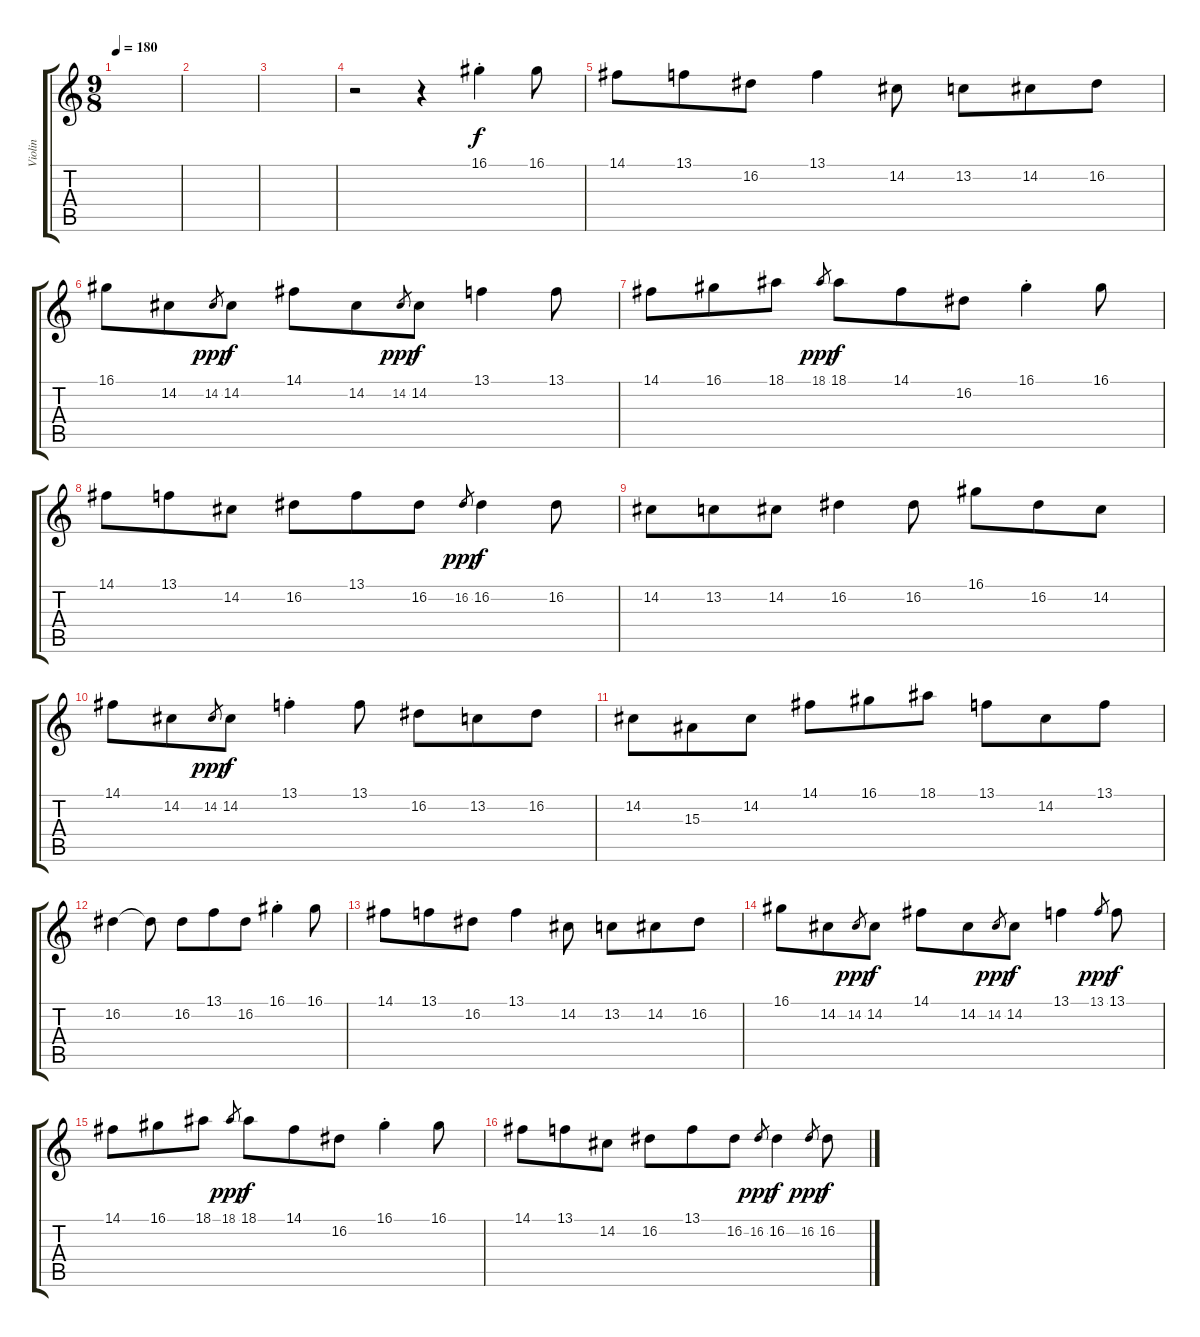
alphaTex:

\track ("Violin" "Violin") {instrument violin}
\staff {score tabs}
\tuning (E4 B3 G3 D3 A2 E2) {hide}
\ts (9 8)
\tempo 180
\clef g2
\ks c
|
|
|
r.2 r.4 16.1{st}.4 16.1.8 |
14.1.8 13.1.8 16.2.8 13.1.4 14.2.8 13.2.8 14.2.8 16.2.8 |
16.1.8 14.2.8 14.2.8{gr dy ppp} 14.2.8{dy f} 14.1.8 14.2.8 14.2.8{gr dy ppp} 14.2.8{dy f} 13.1.4 13.1.8 |
14.1.8 16.1.8 18.1.8 18.1.8{gr dy ppp} 18.1.8{dy f} 14.1.8 16.2.8 16.1{st}.4 16.1.8 |
14.1.8 13.1.8 14.2.8 16.2.8 13.1.8 16.2.8 16.2.8{gr dy ppp} 16.2.4{dy f} 16.2.8 |
14.2.8 13.2.8 14.2.8 16.2.4 16.2.8 16.1.8 16.2.8 14.2.8 |
14.1.8 14.2.8 14.2.8{gr dy ppp} 14.2.8{dy f} 13.1{st}.4 13.1.8 16.2.8 13.2.8 16.2.8 |
14.2.8 15.3.8 14.2.8 14.1.8 16.1.8 18.1.8 13.1.8 14.2.8 13.1.8 |
16.2.4 16.2{t}.8 16.2.8 13.1.8 16.2.8 16.1{st}.4 16.1.8 |
14.1.8 13.1.8 16.2.8 13.1.4 14.2.8 13.2.8 14.2.8 16.2.8 |
16.1.8 14.2.8 14.2.8{gr dy ppp} 14.2.8{dy f} 14.1.8 14.2.8 14.2.8{gr dy ppp} 14.2.8{dy f} 13.1.4 13.1.8{gr dy ppp} 13.1.8{dy f} |
14.1.8 16.1.8 18.1.8 18.1.8{gr dy ppp} 18.1.8{dy f} 14.1.8 16.2.8 16.1{st}.4 16.1.8 |
14.1.8 13.1.8 14.2.8 16.2.8 13.1.8 16.2.8 16.2.8{gr dy ppp} 16.2.4{dy f} 16.2.8{gr dy ppp} 16.2.8{dy f}
